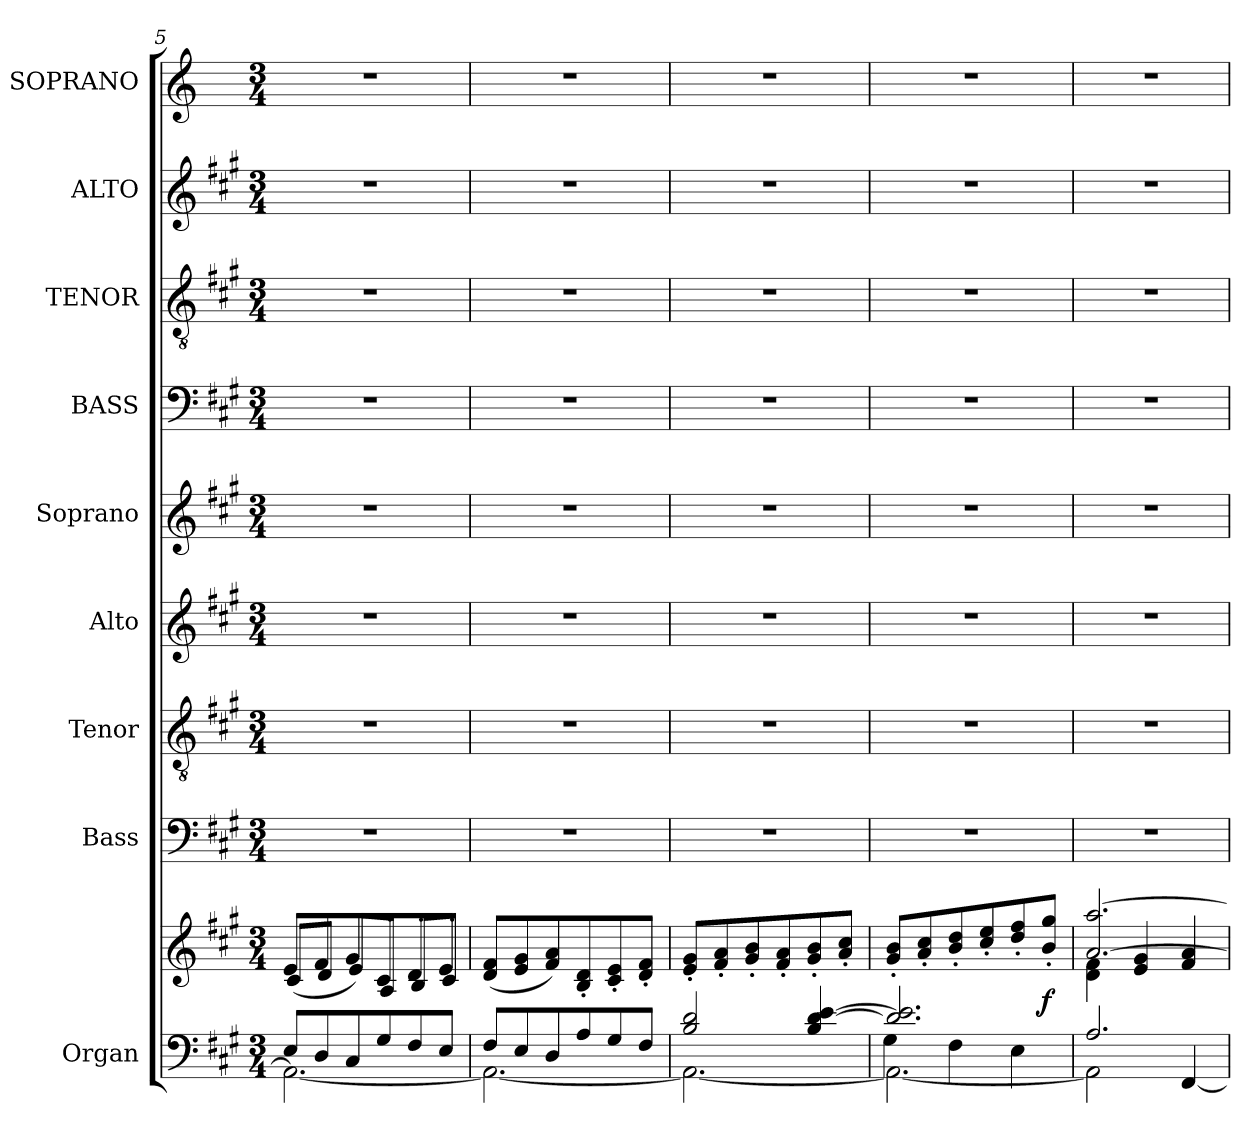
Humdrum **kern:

**kern	**kern	**dynam	**kern	**kern	**kern	**kern	**kern	**kern	**kern	**kern
*part9	*part9	*part9	*part8	*part7	*part6	*part5	*part4	*part3	*part2	*part1
*staff10	*staff9	*staff9/10	*staff8	*staff7	*staff6	*staff5	*staff4	*staff3	*staff2	*staff1
*I"Organ	*	*	*I"Bass	*I"Tenor	*I"Alto	*I"Soprano	*I"BASS	*I"TENOR	*I"ALTO	*I"SOPRANO
*I'Org.	*	*	*I'B.	*I'T.	*I'A.	*I'S.	*I'B.	*I'T.	*I'A.	*I'S.
*clefF4	*clefG2	*	*clefF4	*clefGv2	*clefG2	*clefG2	*clefF4	*clefGv2	*clefG2	*clefG2
*	*	*	*	*ITrd7c12	*	*	*	*ITrd7c12	*	*
*k[f#c#g#]	*k[f#c#g#]	*	*k[f#c#g#]	*k[f#c#g#]	*k[f#c#g#]	*k[f#c#g#]	*k[f#c#g#]	*k[f#c#g#]	*k[f#c#g#]	*k[]
*A:	*A:	*	*A:	*A:	*A:	*A:	*A:	*A:	*A:	*C:
*M3/4	*M3/4	*	*M3/4	*M3/4	*M3/4	*M3/4	*M3/4	*M3/4	*M3/4	*M3/4
=5	=5	=5	=5	=5	=5	=5	=5	=5	=5	=5
*^	*^	*	*	*	*	*	*	*	*	*
!	!	!	!	!	!LO:N:vis=1	!LO:N:vis=1	!LO:N:vis=1	!LO:N:vis=1	!LO:N:vis=1	!LO:N:vis=1	!LO:N:vis=1	!LO:N:vis=1
8Ei/L	2.AAi\_	8ei/L	(8c#i/L	.	2.r	2.r	2.r	2.r	2.r	2.r	2.r	2.r
8Di/	.	8f#i/	8di/J	.	.	.	.	.	.	.	.	.
8C#i/	.	8g#i/	8ei/L)	.	.	.	.	.	.	.	.	.
8G#i/	.	8c#'i/	8Ai/J	.	.	.	.	.	.	.	.	.
8F#i/	.	8d'i/	8Bi/L	.	.	.	.	.	.	.	.	.
8Ei/J	.	8e'i/J	8c#i/J	.	.	.	.	.	.	.	.	.
=6	=6	=6	=6	=6	=6	=6	=6	=6	=6	=6	=6	=6
!	!	!LO:TX:b:i:t=cres.	!	!	!	!	!	!	!	!	!	!
!	!	!	!	!	!LO:N:vis=1	!LO:N:vis=1	!LO:N:vis=1	!LO:N:vis=1	!LO:N:vis=1	!LO:N:vis=1	!LO:N:vis=1	!LO:N:vis=1
*	*	*v	*v	*	*	*	*	*	*	*	*	*
8F#i/L	2.AAi\_	(8di/ 8f#iL	.	2.r	2.r	2.r	2.r	2.r	2.r	2.r	2.r
8Ei/	.	8ei/ 8g#i	.	.	.	.	.	.	.	.	.
8Di/	.	8f#i/ 8ai)	.	.	.	.	.	.	.	.	.
8Ai/	.	8Bi/' 8di'	.	.	.	.	.	.	.	.	.
8G#i/	.	8c#i/' 8ei'	.	.	.	.	.	.	.	.	.
8F#i/J	.	8di/' 8f#i'J	.	.	.	.	.	.	.	.	.
=7	=7	=7	=7	=7	=7	=7	=7	=7	=7	=7	=7
!	!	!	!	!LO:N:vis=1	!LO:N:vis=1	!LO:N:vis=1	!LO:N:vis=1	!LO:N:vis=1	!LO:N:vis=1	!LO:N:vis=1	!LO:N:vis=1
2Bi/ 2di	2.AAi\_	8ei/' 8g#i'L	.	2.r	2.r	2.r	2.r	2.r	2.r	2.r	2.r
.	.	8f#i/' 8ai'	.	.	.	.	.	.	.	.	.
.	.	8g#i/' 8bi'	.	.	.	.	.	.	.	.	.
.	.	8f#i/' 8ai'	.	.	.	.	.	.	.	.	.
4Bi/ [4di [4ei	.	8g#i/' 8bi'	.	.	.	.	.	.	.	.	.
.	.	8ai/' 8cc#i'J	.	.	.	.	.	.	.	.	.
=8	=8	=8	=8	=8	=8	=8	=8	=8	=8	=8	=8
*	*^	*	*	*	*	*	*	*	*	*	*
!	!	!	!	!	!LO:N:vis=1	!LO:N:vis=1	!LO:N:vis=1	!LO:N:vis=1	!LO:N:vis=1	!LO:N:vis=1	!LO:N:vis=1	!LO:N:vis=1
*	*	*^	*	*	*	*	*	*	*	*	*	*
2.di/] 2.ei]	2.AAi\_	4G#i\	2ryy	8g#i/' 8bi'L	.	2.r	2.r	2.r	2.r	2.r	2.r	2.r	2.r
.	.	.	.	8ai/' 8cc#i'	.	.	.	.	.	.	.	.	.
.	.	4F#i\	.	8bi/' 8ddi'	.	.	.	.	.	.	.	.	.
.	.	.	.	8cc#i/' 8eei'	.	.	.	.	.	.	.	.	.
.	.	4Ei\	8ryy	8ddi/' 8ff#i'	.	.	.	.	.	.	.	.	.
.	.	.	8ryy	8bi/' 8gg#i'J	f	.	.	.	.	.	.	.	.
!!LO:LB:g=z
=9	=9	=9	=9	=9	=9	=9	=9	=9	=9	=9	=9	=9	=9
*	*	*	*	*^	*	*	*	*	*	*	*	*	*
!	!	!	!	!	!	!	!LO:N:vis=1	!LO:N:vis=1	!LO:N:vis=1	!LO:N:vis=1	!LO:N:vis=1	!LO:N:vis=1	!LO:N:vis=1	!LO:N:vis=1
*	*v	*v	*v	*	*	*	*	*	*	*	*	*	*	*
2.Ai/	2AAi\]	[2.ai/ [2.aai	4di\ 4f#i	.	2.r	2.r	2.r	2.r	2.r	2.r	2.r	2.r
.	.	.	4ei/ 4g#i	.	.	.	.	.	.	.	.	.
.	[4FF#i/	.	4f#i/ 4ai	.	.	.	.	.	.	.	.	.
*v	*v	*	*	*	*	*	*	*	*	*	*	*
*	*v	*v	*	*	*	*	*	*	*	*	*
=	=	=	=	=	=	=	=	=	=	=
*-	*-	*-	*-	*-	*-	*-	*-	*-	*-	*-
